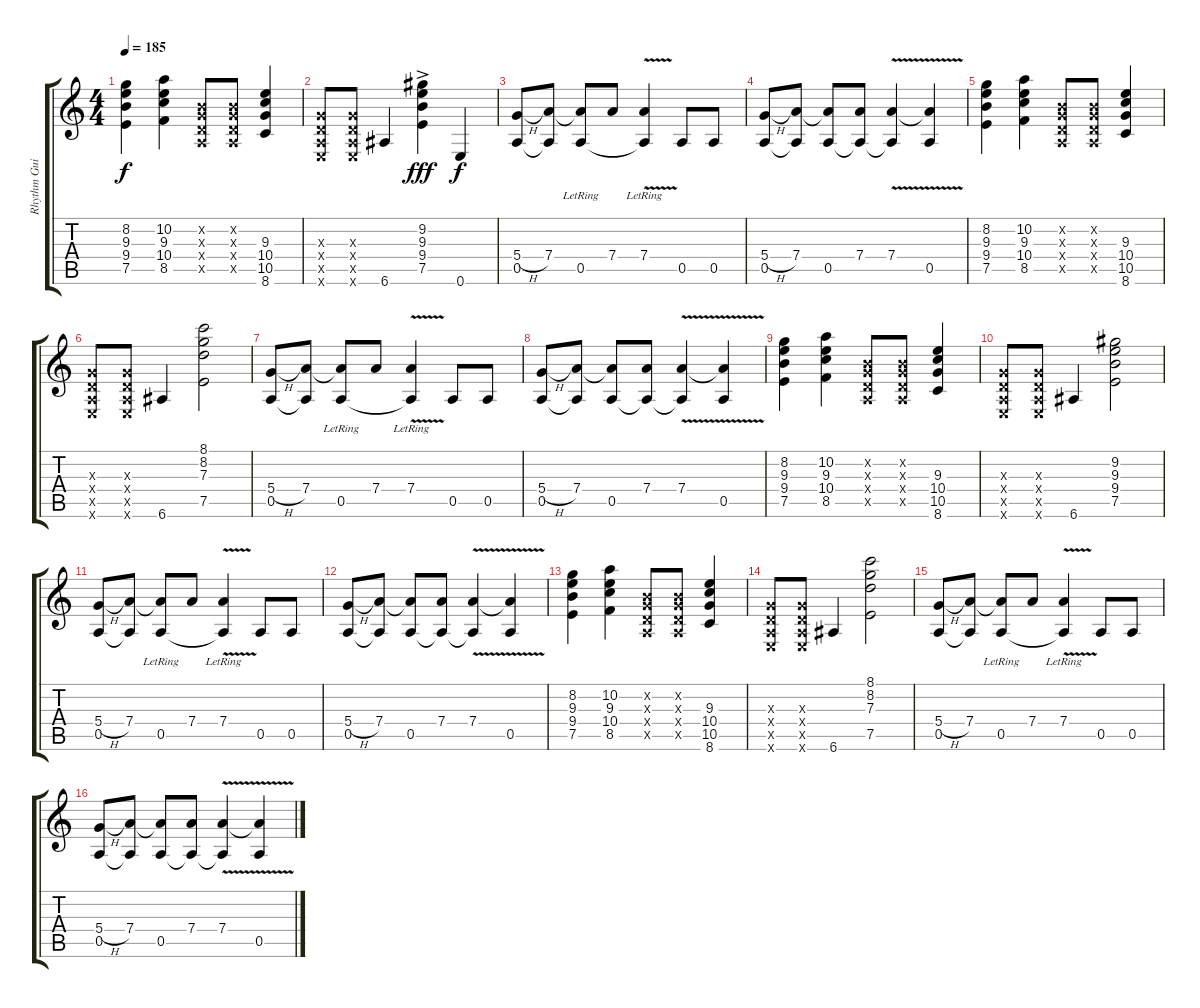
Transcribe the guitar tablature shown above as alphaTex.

\track ("Rhythm Guitar 1" "Rhythm Gui") {mute instrument overdrivenguitar}
\staff {score tabs}
\tuning (E4 B3 G3 D3 A2 E2) {hide}
\ts (4 4)
\tempo 185
\clef g2
\ks c
(8.2 9.3 9.4 7.5).4{dy f} (10.2 9.3 10.4 8.5).4 (0.2{x} 0.3{x} 0.4{x} 0.5{x}).8 (0.2{x} 0.3{x} 0.4{x} 0.5{x}).8 (9.3 10.4 10.5 8.6).4 |
(0.3{x} 0.4{x} 0.5{x} 0.6{x}).8 (0.3{x} 0.4{x} 0.5{x} 0.6{x}).8 6.6.4 (9.2{ac} 9.3{ac} 9.4{ac} 7.5).4{dy fff} 0.6.4{dy f} |
(5.4{h} 0.5).8 (7.4 0.5{t}).8 (7.4{t} 0.5{lr}).8 7.4.8 (7.4{v lr} 0.5{t}).4 0.5.8 0.5.8 |
(5.4{h} 0.5).8 (7.4 0.5{t}).8 (7.4{t} 0.5).8 (7.4 0.5{t}).8 (7.4{v} 0.5{t}).4 (7.4{t} 0.5).4 |
(8.2 9.3 9.4 7.5).4 (10.2 9.3 10.4 8.5).4 (0.2{x} 0.3{x} 0.4{x} 0.5{x}).8 (0.2{x} 0.3{x} 0.4{x} 0.5{x}).8 (9.3 10.4 10.5 8.6).4 |
(0.3{x} 0.4{x} 0.5{x} 0.6{x}).8 (0.3{x} 0.4{x} 0.5{x} 0.6{x}).8 6.6.4 (8.1 8.2 7.3 7.5).2 |
(5.4{h} 0.5).8 (7.4 0.5{t}).8 (7.4{t} 0.5{lr}).8 7.4.8 (7.4{v lr} 0.5{t}).4 0.5.8 0.5.8 |
(5.4{h} 0.5).8 (7.4 0.5{t}).8 (7.4{t} 0.5).8 (7.4 0.5{t}).8 (7.4{v} 0.5{t}).4 (7.4{t} 0.5).4 |
(8.2 9.3 9.4 7.5).4 (10.2 9.3 10.4 8.5).4 (0.2{x} 0.3{x} 0.4{x} 0.5{x}).8 (0.2{x} 0.3{x} 0.4{x} 0.5{x}).8 (9.3 10.4 10.5 8.6).4 |
(0.3{x} 0.4{x} 0.5{x} 0.6{x}).8 (0.3{x} 0.4{x} 0.5{x} 0.6{x}).8 6.6.4 (9.2 9.3 9.4 7.5).2 |
(5.4{h} 0.5).8 (7.4 0.5{t}).8 (7.4{t} 0.5{lr}).8 7.4.8 (7.4{v lr} 0.5{t}).4 0.5.8 0.5.8 |
(5.4{h} 0.5).8 (7.4 0.5{t}).8 (7.4{t} 0.5).8 (7.4 0.5{t}).8 (7.4{v} 0.5{t}).4 (7.4{t} 0.5).4 |
(8.2 9.3 9.4 7.5).4 (10.2 9.3 10.4 8.5).4 (0.2{x} 0.3{x} 0.4{x} 0.5{x}).8 (0.2{x} 0.3{x} 0.4{x} 0.5{x}).8 (9.3 10.4 10.5 8.6).4 |
(0.3{x} 0.4{x} 0.5{x} 0.6{x}).8 (0.3{x} 0.4{x} 0.5{x} 0.6{x}).8 6.6.4 (8.1 8.2 7.3 7.5).2 |
(5.4{h} 0.5).8 (7.4 0.5{t}).8 (7.4{t} 0.5{lr}).8 7.4.8 (7.4{v lr} 0.5{t}).4 0.5.8 0.5.8 |
(5.4{h} 0.5).8 (7.4 0.5{t}).8 (7.4{t} 0.5).8 (7.4 0.5{t}).8 (7.4{v} 0.5{t}).4 (7.4{t} 0.5).4
